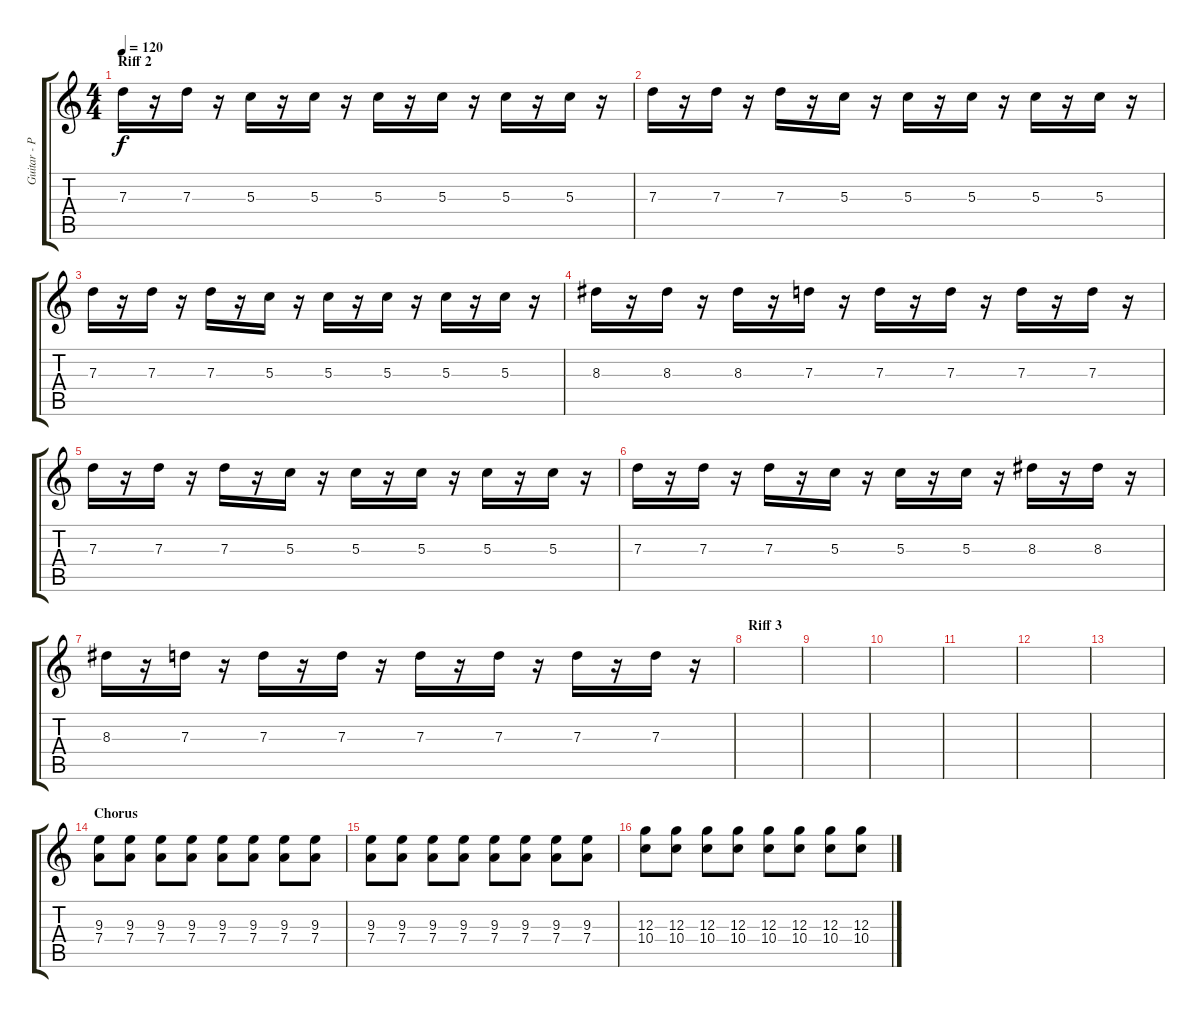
\track ("Guitar - Psychedelic stuff" "Guitar - P") {instrument distortionguitar}
\staff {score tabs}
\tuning (E4 B3 G3 D3 A2 E2) {hide}
\ts (4 4)
\section ("" "Riff 2")
\tempo 120
\clef g2
\ks c
7.3.16{dy f} r.16 7.3.16 r.16 5.3.16 r.16 5.3.16 r.16 5.3.16 r.16 5.3.16 r.16 5.3.16 r.16 5.3.16 r.16 |
7.3.16 r.16 7.3.16 r.16 7.3.16 r.16 5.3.16 r.16 5.3.16 r.16 5.3.16 r.16 5.3.16 r.16 5.3.16 r.16 |
7.3.16 r.16 7.3.16 r.16 7.3.16 r.16 5.3.16 r.16 5.3.16 r.16 5.3.16 r.16 5.3.16 r.16 5.3.16 r.16 |
8.3.16 r.16 8.3.16 r.16 8.3.16 r.16 7.3.16 r.16 7.3.16 r.16 7.3.16 r.16 7.3.16 r.16 7.3.16 r.16 |
7.3.16 r.16 7.3.16 r.16 7.3.16 r.16 5.3.16 r.16 5.3.16 r.16 5.3.16 r.16 5.3.16 r.16 5.3.16 r.16 |
7.3.16 r.16 7.3.16 r.16 7.3.16 r.16 5.3.16 r.16 5.3.16 r.16 5.3.16 r.16 8.3.16 r.16 8.3.16 r.16 |
8.3.16 r.16 7.3.16 r.16 7.3.16 r.16 7.3.16 r.16 7.3.16 r.16 7.3.16 r.16 7.3.16 r.16 7.3.16 r.16 |
\section ("" "Riff 3")
|
|
|
|
|
|
\section ("" "Chorus")
(9.3 7.4).8 (9.3 7.4).8 (9.3 7.4).8 (9.3 7.4).8 (9.3 7.4).8 (9.3 7.4).8 (9.3 7.4).8 (9.3 7.4).8 |
(9.3 7.4).8 (9.3 7.4).8 (9.3 7.4).8 (9.3 7.4).8 (9.3 7.4).8 (9.3 7.4).8 (9.3 7.4).8 (9.3 7.4).8 |
(12.3 10.4).8 (12.3 10.4).8 (12.3 10.4).8 (12.3 10.4).8 (12.3 10.4).8 (12.3 10.4).8 (12.3 10.4).8 (12.3 10.4).8
